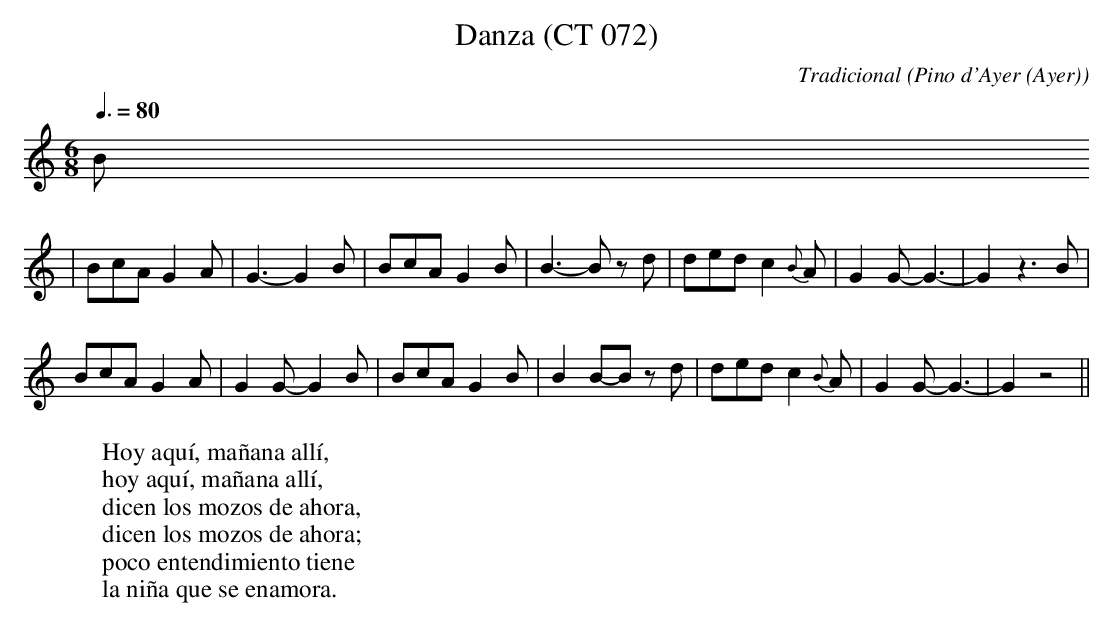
X:1
T:Danza (CT 072)
C:Tradicional
O:Pino d'Ayer (Ayer)
M:6/8
L:1/8
Q:3/8=80
W:Hoy aquí, mañana allí,
W:hoy aquí, mañana allí,
W:dicen los mozos de ahora,
W:dicen los mozos de ahora;
W:poco entendimiento tiene
W:la niña que se enamora.
K:C
B
|BcA G2 A|G3-G2 B|BcA G2 B|B3-B z d|ded c2 {B}A|G2 G-G3-|G2 z3 B|
BcA G2 A|G2 G-G2 B|BcA G2 B|B2 B-B z d|ded c2 {B}A|G2 G-G3-|G2 z4||
